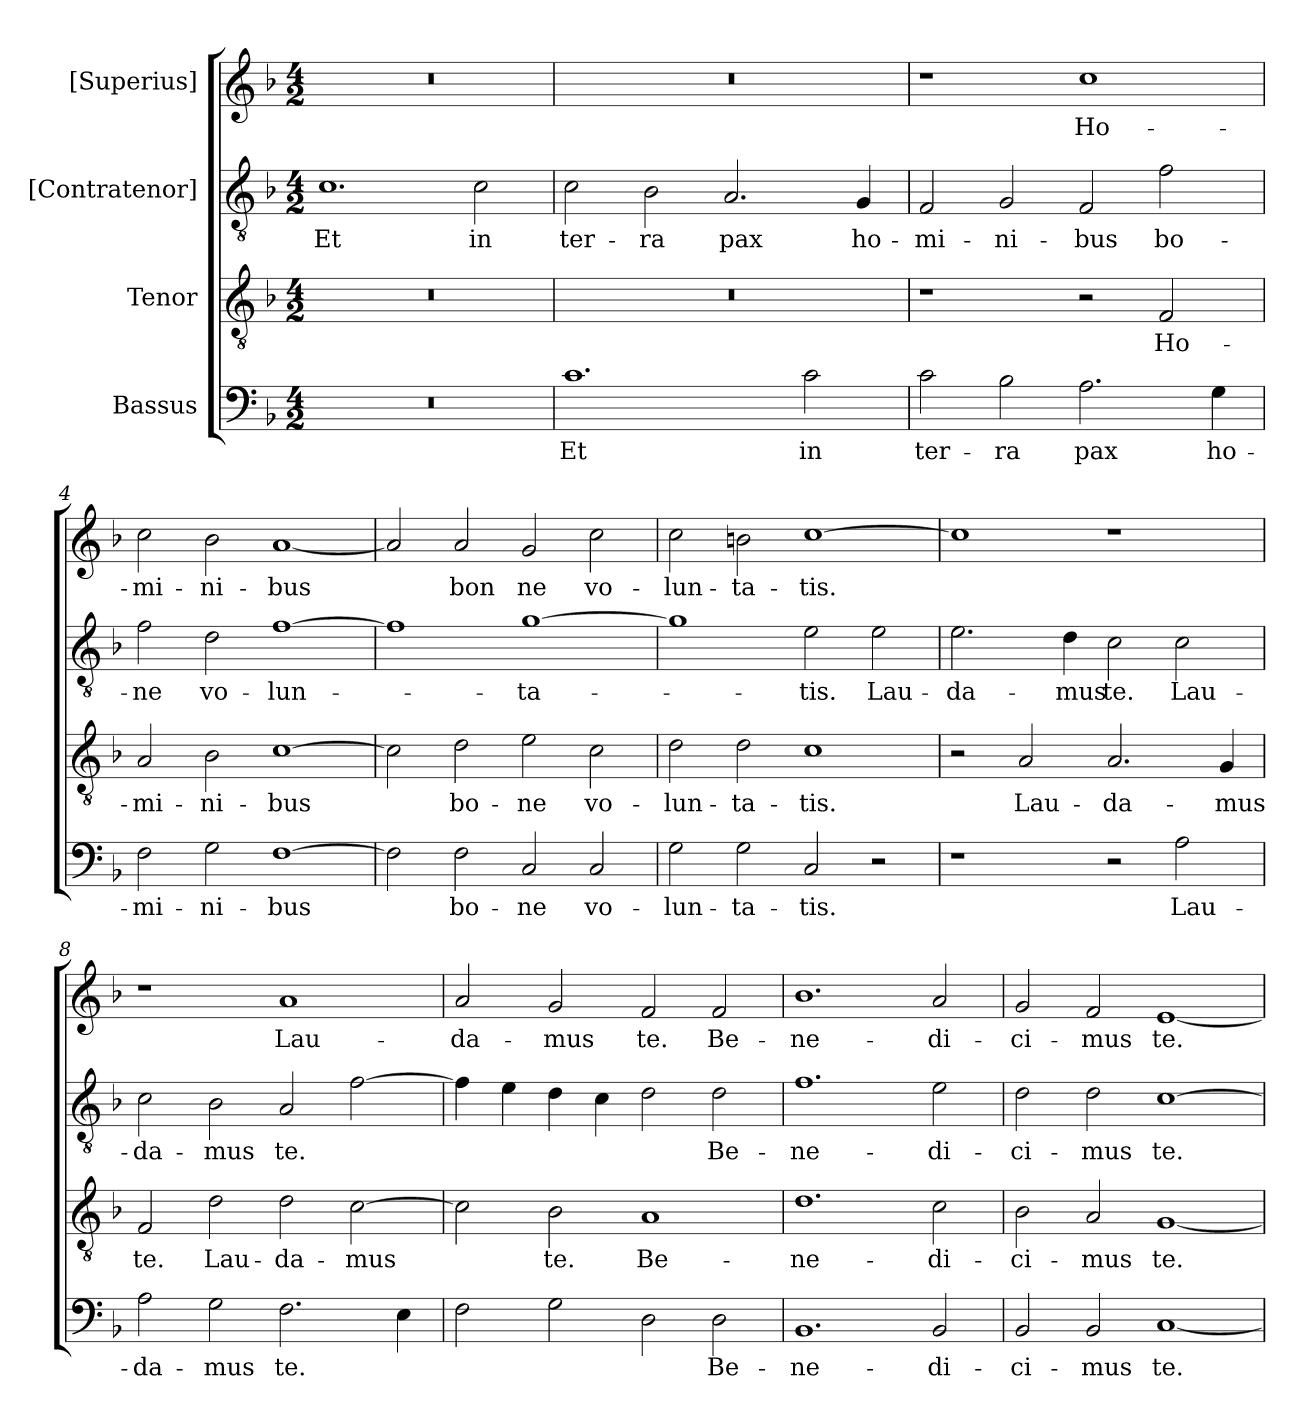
**kern	**text	**kern	**text	**kern	**text	**kern	**text
*part4	*part4	*part3	*part3	*part2	*part2	*part1	*part1
*staff4	*staff4	*staff3	*staff3	*staff2	*staff2	*staff1	*staff1
*I"Bassus	*	*I"Tenor	*	*I"[Contratenor]	*	*I"[Superius]	*
*clefF4	*	*clefGv2	*	*clefGv2	*	*clefG2	*
*k[b-]	*	*k[b-]	*	*k[b-]	*	*k[b-]	*
*M4/2	*	*M4/2	*	*M4/2	*	*M4/2	*
=1	=1	=1	=1	=1	=1	=1	=1
0r	.	0r	.	1.c\	Et	0r	.
.	.	.	.	2c\	in	.	.
=2	=2	=2	=2	=2	=2	=2	=2
1.c\	Et	0r	.	2c\	ter-	0r	.
.	.	.	.	2B-\	-ra	.	.
.	.	.	.	2.A/	pax	.	.
2c\	in	.	.	.	.	.	.
.	.	.	.	4G/	ho-	.	.
=3	=3	=3	=3	=3	=3	=3	=3
2c\	ter-	1r	.	2F/	-mi-	1r	.
2B-\	-ra	.	.	2G/	-ni-	.	.
2.A\	pax	2r	.	2F/	-bus	1cc\	Ho-
.	.	2F/	Ho-	2f\	bo-	.	.
4G\	ho-	.	.	.	.	.	.
=4	=4	=4	=4	=4	=4	=4	=4
2F\	-mi-	2A/	-mi-	2f\	-ne	2cc\	-mi-
2G\	-ni-	2B-\	-ni-	2d\	vo-	2b-\	-ni-
[1F\	-bus	[1c\	-bus	[1f\	-lun-	[1a/	-bus
=5	=5	=5	=5	=5	=5	=5	=5
2F\]	.	2c\]	.	1f\]	.	2a/]	.
2F\	bo-	2d\	bo-	.	.	2a/	bon
2C/	-ne	2e\	-ne	[1g\	-ta-	2g/	ne
2C/	vo-	2c\	vo-	.	.	2cc\	vo-
=6	=6	=6	=6	=6	=6	=6	=6
2G\	-lun-	2d\	-lun-	1g\]	.	2cc\	-lun-
2G\	-ta-	2d\	-ta-	.	.	2b\	-ta-
2C/	-tis.	1c\	-tis.	2e\	-tis.	[1cc\	-tis.
2r	.	.	.	2e\	Lau-	.	.
=7	=7	=7	=7	=7	=7	=7	=7
1r	.	2r	.	2.e\	-da-	1cc\]	.
.	.	2A/	Lau-	.	.	.	.
.	.	.	.	4d\	-mus	.	.
2r	.	2.A/	-da-	2c\	te.	1r	.
2A\	Lau-	.	.	2c\	Lau-	.	.
.	.	4G/	-mus	.	.	.	.
=8	=8	=8	=8	=8	=8	=8	=8
2A\	-da-	2F/	te.	2c\	-da-	1r	.
2G\	-mus	2d\	Lau-	2B-\	-mus	.	.
2.F\	te.	2d\	-da-	2A/	te.	1a/	Lau-
.	.	[2c\	-mus	[2f\	.	.	.
4E\	.	.	.	.	.	.	.
=9	=9	=9	=9	=9	=9	=9	=9
2F\	.	2c\]	.	4f\]	.	2a/	-da-
.	.	.	.	4e\	.	.	.
2G\	.	2B-\	te.	4d\	.	2g/	-mus
.	.	.	.	4c\	.	.	.
2D\	.	1A/	Be-	2d\	.	2f/	te.
2D\	Be-	.	.	2d\	Be-	2f/	Be-
=10	=10	=10	=10	=10	=10	=10	=10
1.BB-/	-ne-	1.d\	-ne-	1.f\	-ne-	1.b-\	-ne-
2BB-/	-di-	2c\	-di-	2e\	-di-	2a/	-di-
=11	=11	=11	=11	=11	=11	=11	=11
2BB-/	-ci-	2B-\	-ci-	2d\	-ci-	2g/	-ci-
2BB-/	-mus	2A/	-mus	2d\	-mus	2f/	-mus
[1C/	te.	[1G/	te.	[1c\	te.	[1e/	te.
=	=	=	=	=	=	=	=
*-	*-	*-	*-	*-	*-	*-	*-
